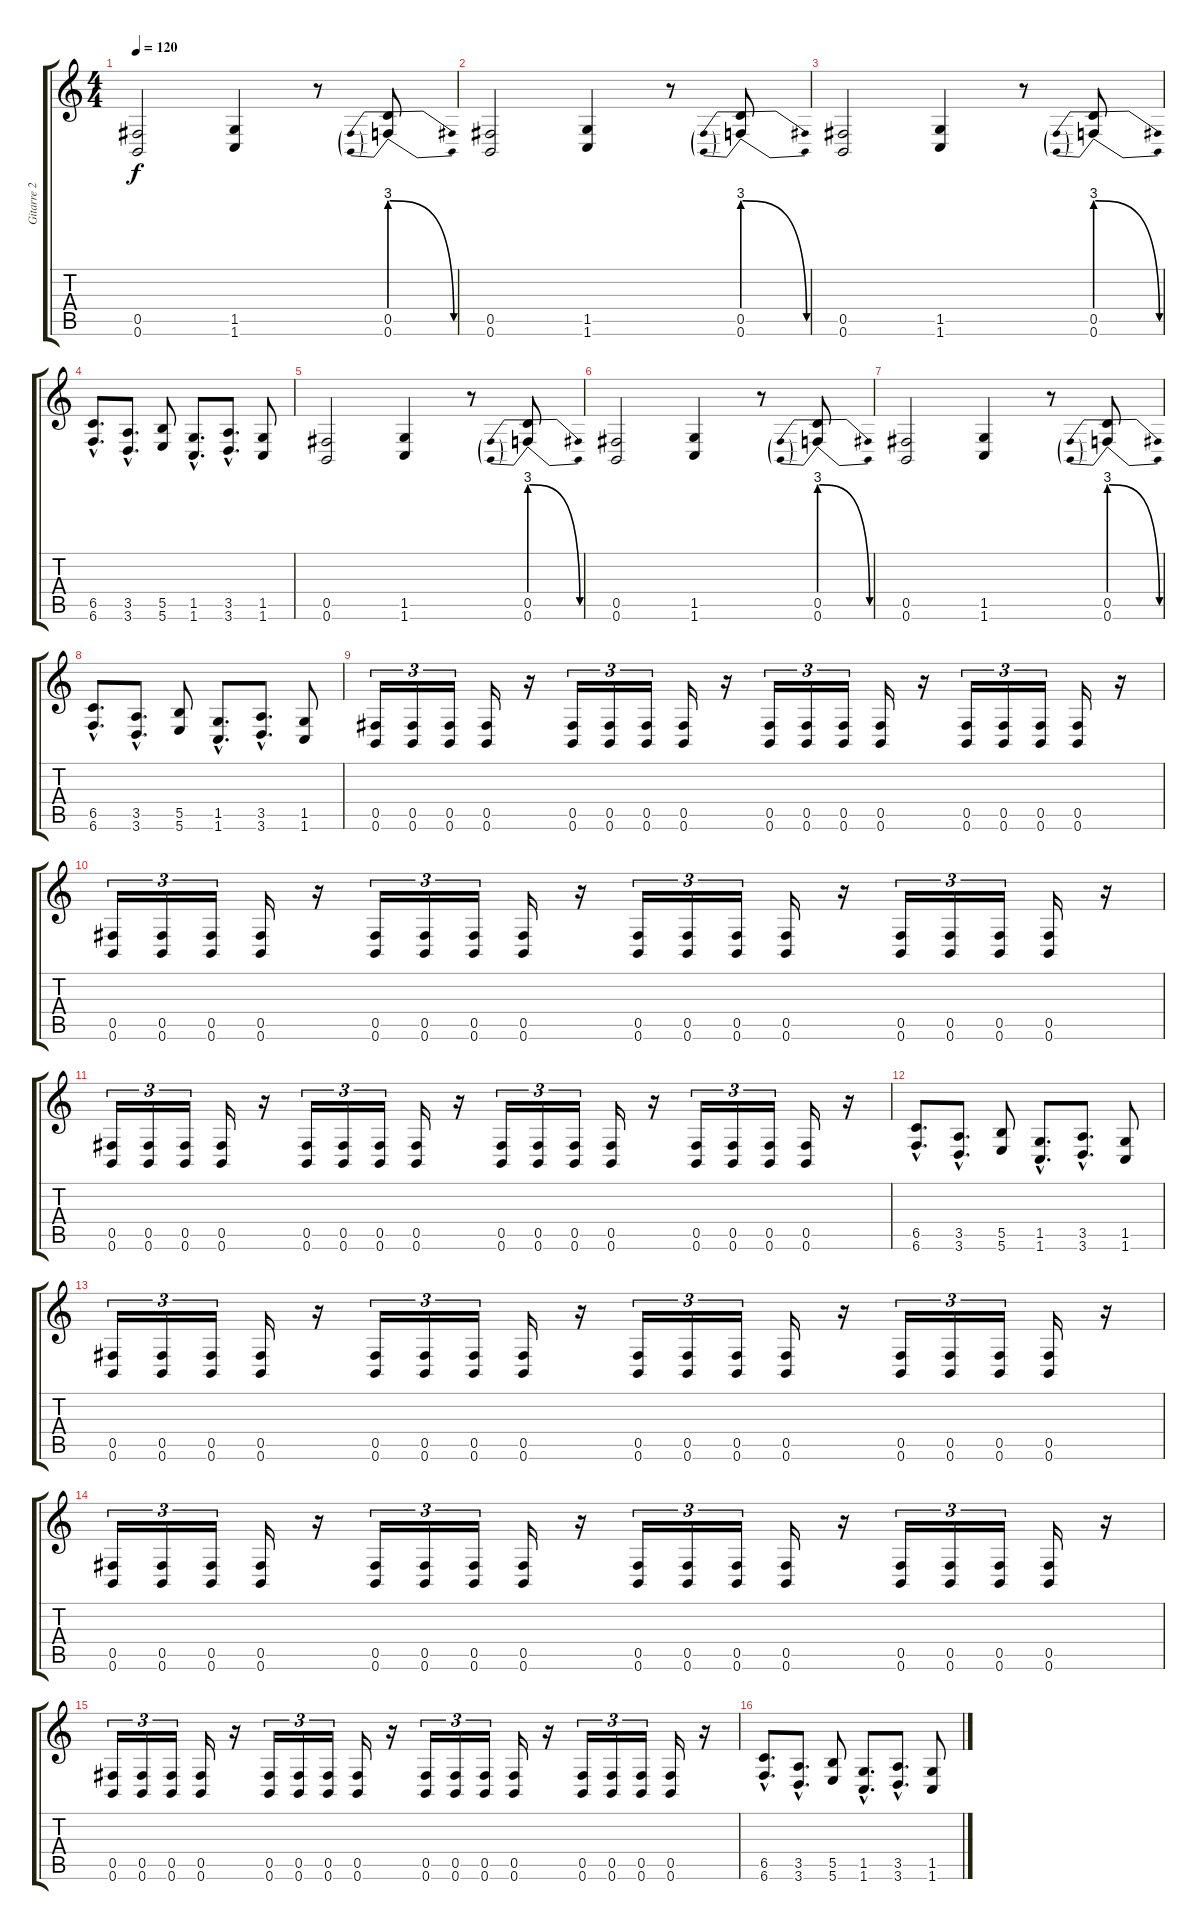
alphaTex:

\track ("Gitarre 2" "Gitarre 2") {instrument distortionguitar}
\staff {score tabs}
\tuning (Db4 Ab3 E3 B2 Gb2 B1) {hide}
\ts (4 4)
\tempo 120
\clef g2
\ks c
(0.5 0.6).2{dy f} (1.5 1.6).4 r.8 (0.5{be (prebendrelease 0 12 60 0)} 0.6{be (prebendrelease 0 12 60 0)}).8 |
(0.5 0.6).2 (1.5 1.6).4 r.8 (0.5{be (prebendrelease 0 12 60 0)} 0.6{be (prebendrelease 0 12 60 0)}).8 |
(0.5 0.6).2 (1.5 1.6).4 r.8 (0.5{be (prebendrelease 0 12 60 0)} 0.6{be (prebendrelease 0 12 60 0)}).8 |
(6.5{hac} 6.6{hac}).8{d} (3.5{hac} 3.6{hac}).8{d} (5.5 5.6).8 (1.5{hac} 1.6{hac}).8{d} (3.5{hac} 3.6{hac}).8{d} (1.5 1.6).8 |
(0.5 0.6).2 (1.5 1.6).4 r.8 (0.5{be (prebendrelease 0 12 60 0)} 0.6{be (prebendrelease 0 12 60 0)}).8 |
(0.5 0.6).2 (1.5 1.6).4 r.8 (0.5{be (prebendrelease 0 12 60 0)} 0.6{be (prebendrelease 0 12 60 0)}).8 |
(0.5 0.6).2 (1.5 1.6).4 r.8 (0.5{be (prebendrelease 0 12 60 0)} 0.6{be (prebendrelease 0 12 60 0)}).8 |
(6.5{hac} 6.6{hac}).8{d} (3.5{hac} 3.6{hac}).8{d} (5.5 5.6).8 (1.5{hac} 1.6{hac}).8{d} (3.5{hac} 3.6{hac}).8{d} (1.5 1.6).8 |
(0.5 0.6).16{tu (3 2)} (0.5 0.6).16{tu (3 2)} (0.5 0.6).16{tu (3 2)} (0.5 0.6).16 r.16 (0.5 0.6).16{tu (3 2)} (0.5 0.6).16{tu (3 2)} (0.5 0.6).16{tu (3 2)} (0.5 0.6).16 r.16 (0.5 0.6).16{tu (3 2)} (0.5 0.6).16{tu (3 2)} (0.5 0.6).16{tu (3 2)} (0.5 0.6).16 r.16 (0.5 0.6).16{tu (3 2)} (0.5 0.6).16{tu (3 2)} (0.5 0.6).16{tu (3 2)} (0.5 0.6).16 r.16 |
(0.5 0.6).16{tu (3 2)} (0.5 0.6).16{tu (3 2)} (0.5 0.6).16{tu (3 2)} (0.5 0.6).16 r.16 (0.5 0.6).16{tu (3 2)} (0.5 0.6).16{tu (3 2)} (0.5 0.6).16{tu (3 2)} (0.5 0.6).16 r.16 (0.5 0.6).16{tu (3 2)} (0.5 0.6).16{tu (3 2)} (0.5 0.6).16{tu (3 2)} (0.5 0.6).16 r.16 (0.5 0.6).16{tu (3 2)} (0.5 0.6).16{tu (3 2)} (0.5 0.6).16{tu (3 2)} (0.5 0.6).16 r.16 |
(0.5 0.6).16{tu (3 2)} (0.5 0.6).16{tu (3 2)} (0.5 0.6).16{tu (3 2)} (0.5 0.6).16 r.16 (0.5 0.6).16{tu (3 2)} (0.5 0.6).16{tu (3 2)} (0.5 0.6).16{tu (3 2)} (0.5 0.6).16 r.16 (0.5 0.6).16{tu (3 2)} (0.5 0.6).16{tu (3 2)} (0.5 0.6).16{tu (3 2)} (0.5 0.6).16 r.16 (0.5 0.6).16{tu (3 2)} (0.5 0.6).16{tu (3 2)} (0.5 0.6).16{tu (3 2)} (0.5 0.6).16 r.16 |
(6.5{hac} 6.6{hac}).8{d} (3.5{hac} 3.6{hac}).8{d} (5.5 5.6).8 (1.5{hac} 1.6{hac}).8{d} (3.5{hac} 3.6{hac}).8{d} (1.5 1.6).8 |
(0.5 0.6).16{tu (3 2)} (0.5 0.6).16{tu (3 2)} (0.5 0.6).16{tu (3 2)} (0.5 0.6).16 r.16 (0.5 0.6).16{tu (3 2)} (0.5 0.6).16{tu (3 2)} (0.5 0.6).16{tu (3 2)} (0.5 0.6).16 r.16 (0.5 0.6).16{tu (3 2)} (0.5 0.6).16{tu (3 2)} (0.5 0.6).16{tu (3 2)} (0.5 0.6).16 r.16 (0.5 0.6).16{tu (3 2)} (0.5 0.6).16{tu (3 2)} (0.5 0.6).16{tu (3 2)} (0.5 0.6).16 r.16 |
(0.5 0.6).16{tu (3 2)} (0.5 0.6).16{tu (3 2)} (0.5 0.6).16{tu (3 2)} (0.5 0.6).16 r.16 (0.5 0.6).16{tu (3 2)} (0.5 0.6).16{tu (3 2)} (0.5 0.6).16{tu (3 2)} (0.5 0.6).16 r.16 (0.5 0.6).16{tu (3 2)} (0.5 0.6).16{tu (3 2)} (0.5 0.6).16{tu (3 2)} (0.5 0.6).16 r.16 (0.5 0.6).16{tu (3 2)} (0.5 0.6).16{tu (3 2)} (0.5 0.6).16{tu (3 2)} (0.5 0.6).16 r.16 |
(0.5 0.6).16{tu (3 2)} (0.5 0.6).16{tu (3 2)} (0.5 0.6).16{tu (3 2)} (0.5 0.6).16 r.16 (0.5 0.6).16{tu (3 2)} (0.5 0.6).16{tu (3 2)} (0.5 0.6).16{tu (3 2)} (0.5 0.6).16 r.16 (0.5 0.6).16{tu (3 2)} (0.5 0.6).16{tu (3 2)} (0.5 0.6).16{tu (3 2)} (0.5 0.6).16 r.16 (0.5 0.6).16{tu (3 2)} (0.5 0.6).16{tu (3 2)} (0.5 0.6).16{tu (3 2)} (0.5 0.6).16 r.16 |
(6.5{hac} 6.6{hac}).8{d} (3.5{hac} 3.6{hac}).8{d} (5.5 5.6).8 (1.5{hac} 1.6{hac}).8{d} (3.5{hac} 3.6{hac}).8{d} (1.5 1.6).8
